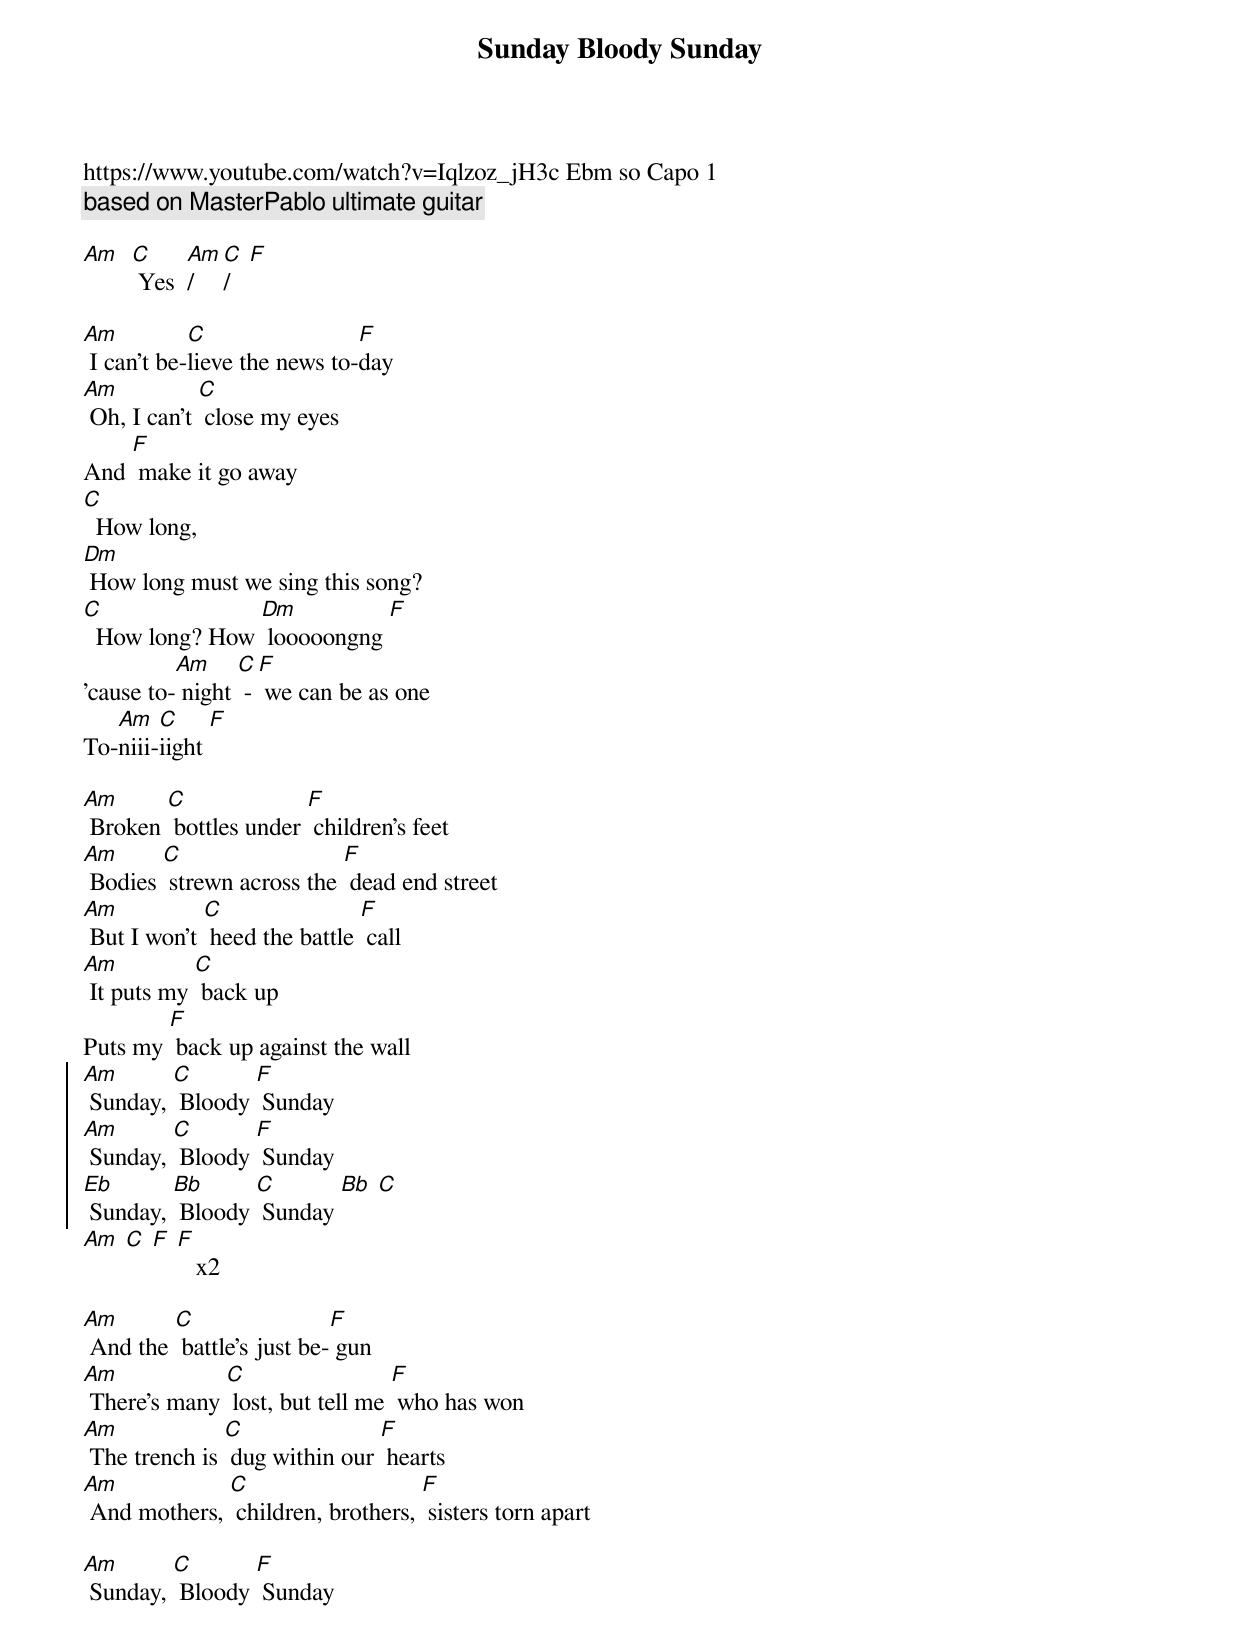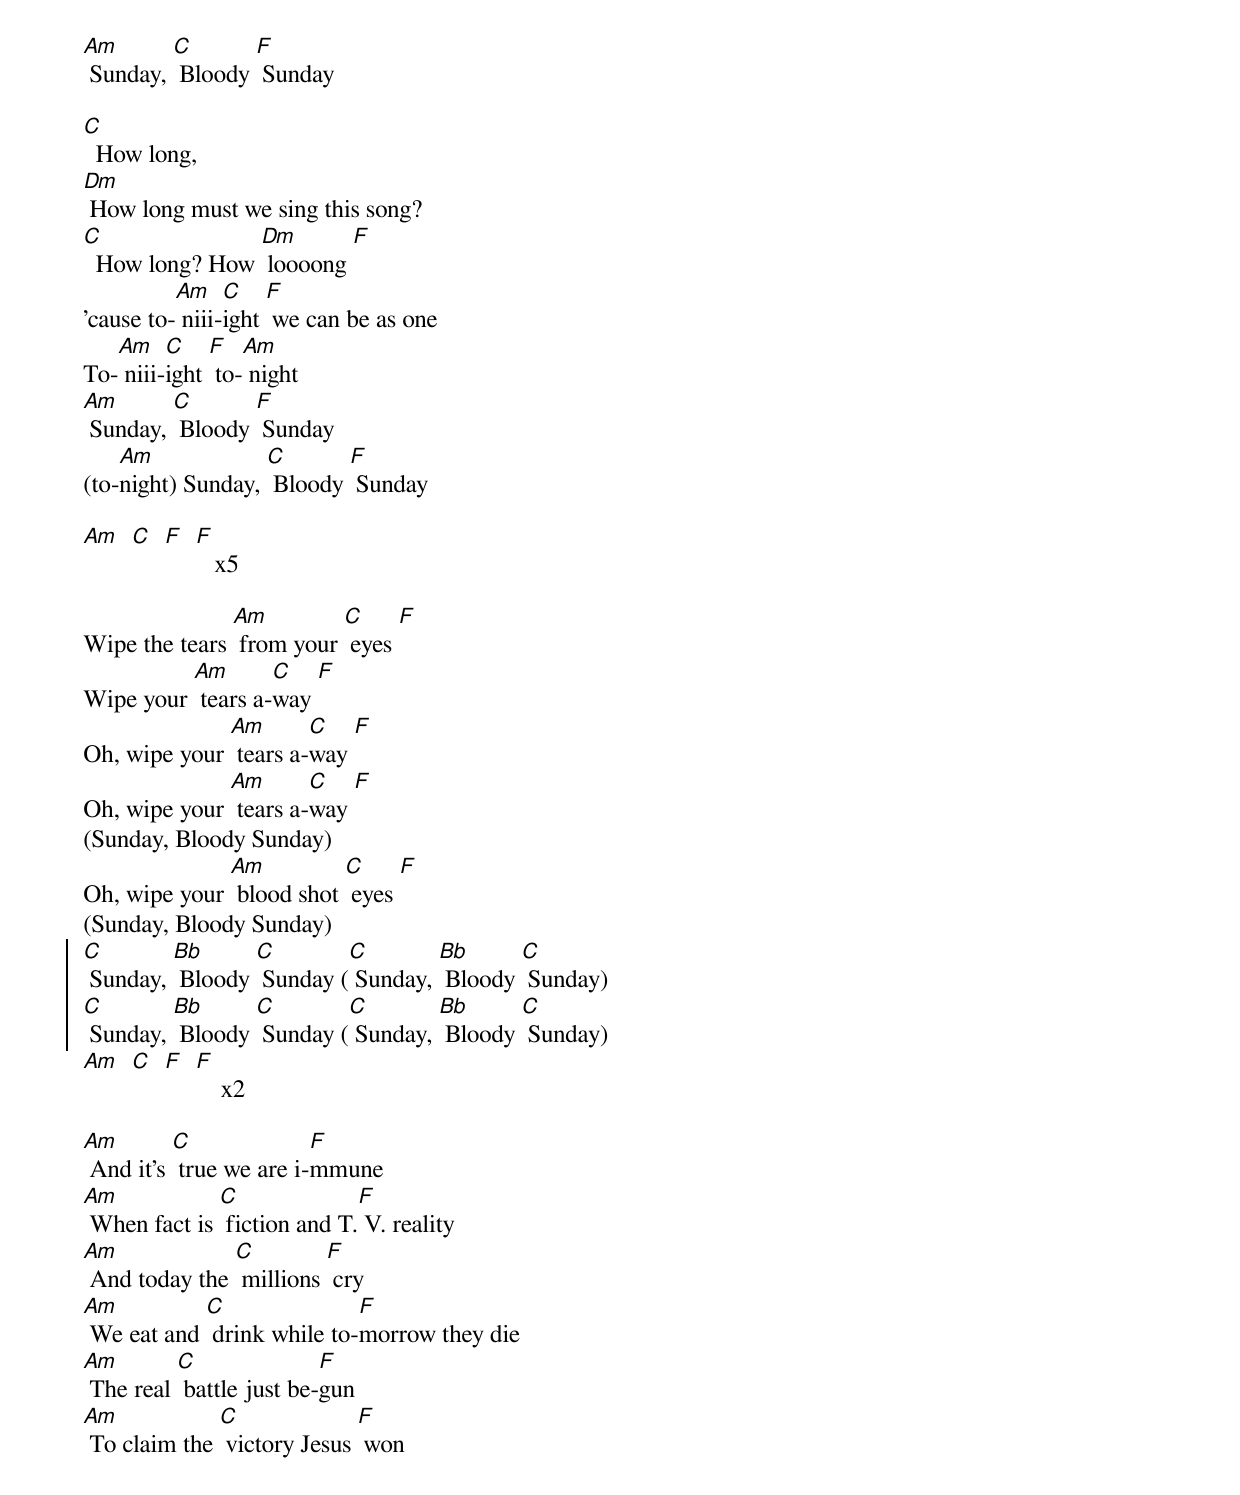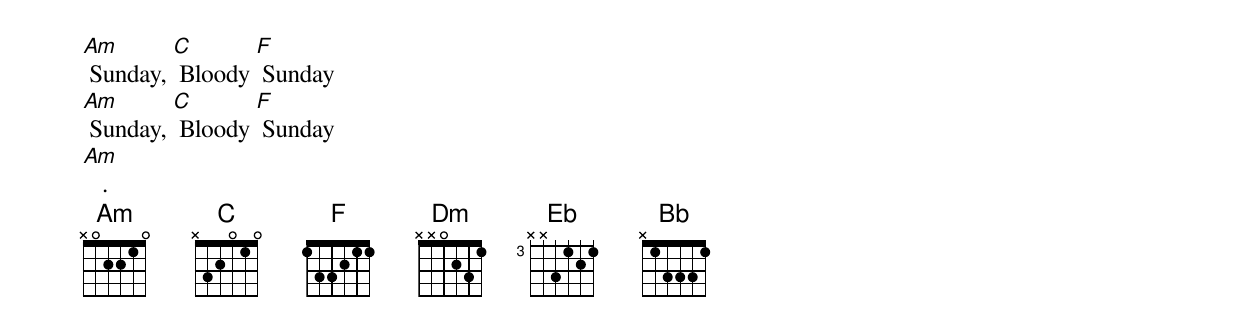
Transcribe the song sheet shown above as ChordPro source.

{t: Sunday Bloody Sunday }
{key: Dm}
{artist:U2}
https://www.youtube.com/watch?v=Iqlzoz_jH3c Ebm so Capo 1
{c: based on MasterPablo ultimate guitar}

[Am]  [C] Yes  [Am]/  [C]/   [F]

[Am] I can't be-[C]lieve the news to-[F]day
[Am] Oh, I can't [C] close my eyes
And [F] make it go away
[C]  How long,
[Dm] How long must we sing this song?
[C]  How long? How [Dm] looooongng [F]
'cause to-[Am] night [C] - [F] we can be as one
To-[Am]niii-[C]iight [F]

[Am] Broken [C] bottles under [F] children's feet
[Am] Bodies [C] strewn across the [F] dead end street
[Am] But I won't [C] heed the battle [F] call
[Am] It puts my [C] back up
Puts my [F] back up against the wall
{soc}
[Am] Sunday, [C] Bloody [F] Sunday
[Am] Sunday, [C] Bloody [F] Sunday
[Eb] Sunday, [Bb] Bloody [C] Sunday [Bb] [C]
{eoc}
[Am] [C] [F] [F]   x2

[Am] And the [C] battle's just be-[F] gun
[Am] There's many [C] lost, but tell me [F] who has won
[Am] The trench is [C] dug within our [F] hearts
[Am] And mothers, [C] children, brothers, [F] sisters torn apart

[Am] Sunday, [C] Bloody [F] Sunday
[Am] Sunday, [C] Bloody [F] Sunday

[C]  How long,
[Dm] How long must we sing this song?
[C]  How long? How [Dm] loooong [F]
'cause to-[Am] niii-[C]ight [F] we can be as one
To-[Am] niii-[C]ight [F] to-[Am] night
[Am] Sunday, [C] Bloody [F] Sunday
(to-[Am]night) Sunday, [C] Bloody [F] Sunday

[Am]  [C]  [F]  [F]   x5

Wipe the tears [Am] from your [C] eyes [F]
Wipe your [Am] tears a-[C]way [F]
Oh, wipe your [Am] tears a-[C]way [F]
Oh, wipe your [Am] tears a-[C]way [F]
(Sunday, Bloody Sunday)
Oh, wipe your [Am] blood shot [C] eyes [F]
(Sunday, Bloody Sunday)
{soc}
[C] Sunday, [Bb] Bloody [C] Sunday ([C] Sunday, [Bb] Bloody [C] Sunday)
[C] Sunday, [Bb] Bloody [C] Sunday ([C] Sunday, [Bb] Bloody [C] Sunday)
{eoc}
[Am]  [C]  [F]  [F]    x2

[Am] And it's [C] true we are i-[F]mmune
[Am] When fact is [C] fiction and T.[F] V. reality
[Am] And today the [C] millions [F] cry
[Am] We eat and [C] drink while to-[F]morrow they die
[Am] The real [C] battle just be-[F]gun
[Am] To claim the [C] victory Jesus [F] won

[Am] Sunday, [C] Bloody [F] Sunday
[Am] Sunday, [C] Bloody [F] Sunday
[Am]   .
